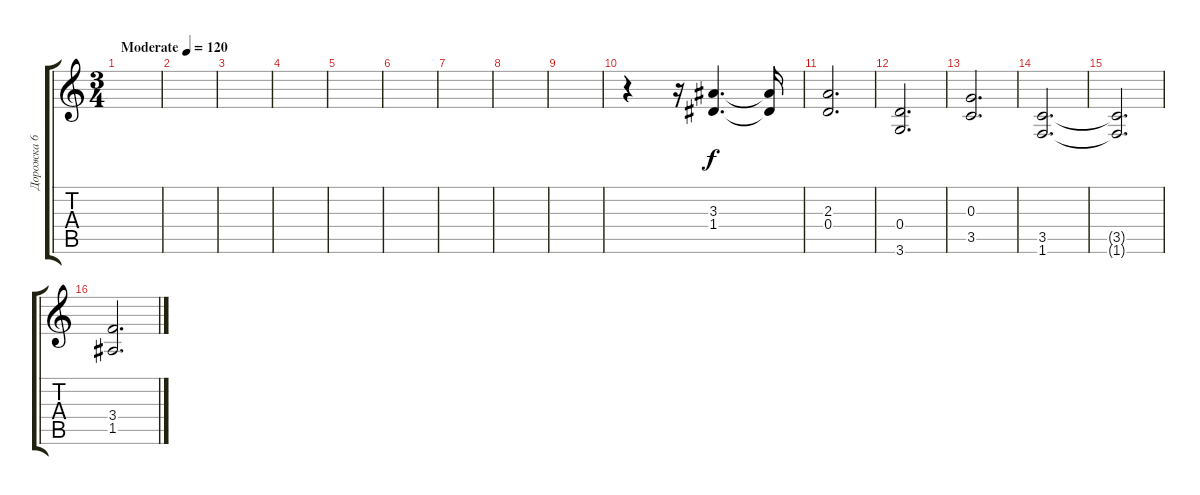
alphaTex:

\track ("Дорожка 6" "Дорожка 6") {instrument distortionguitar}
\staff {score tabs}
\tuning (E4 B3 G3 D3 A2 E2) {hide}
\ts (3 4)
\tempo (120 "Moderate")
\clef g2
\ks c
|
|
|
|
|
|
|
|
|
r.4 r.16 (3.3 1.4).4{d} (3.3{t} 1.4{t}).16 |
(2.3 0.4).2{d} |
(0.4 3.6).2{d} |
(0.3 3.5).2{d} |
(3.5 1.6).2{d} |
(3.5{t} 1.6{t}).2{d} |
(3.4 1.5).2{d}
